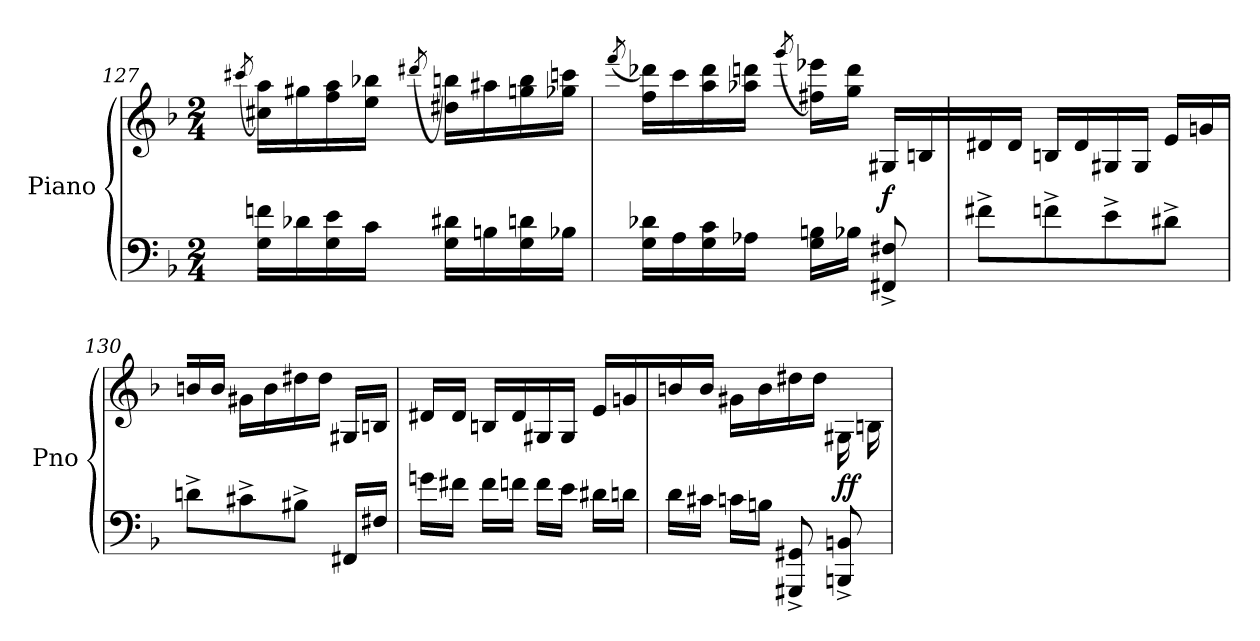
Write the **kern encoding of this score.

**kern	**kern	**dynam
*part1	*part1	*part1
*staff2	*staff1	*staff1/2
*I"Piano	*	*
*I'Pno	*	*
*clefF4	*clefG2	*
*k[b-]	*k[b-]	*
*M2/4	*M2/4	*
=127	=127	=127
.	(8qccc#X/	.
16G\ 16fn\LL	16cc#X\ 16aa\LL)	.
16d-X\	16gg#X\	.
16G\ 16e\	16ff\ 16aa\	.
16c\JJ	16ee\ 16bb-X\JJ	.
.	(8qddd#X/	.
16G\ 16d#X\LL	16dd#X\ 16bbn\LL)	.
16Bn\	16aa#X\	.
16G\ 16dn\	16ggn\ 16bb\	.
16B-X\JJ	16gg-X\ 16cccn\JJ	.
!!LO:LB:g=z
=128	=128	=128
.	(8qfff/	.
16G\ 16d-X\LL	16ff\ 16ddd-X\LL)	.
16A\	16ccc\	.
16G\ 16c\	16aa\ 16ddd-\	.
16A-X\JJ	16aa-X\ 16dddn\JJ	.
.	(8qggg/	.
16G\ 16Bn\LL	16ff#X\ 16eee-X\LL)	.
16B-X\JJ	16gg\ 16ddd\JJ	.
!	!	!LO:DY:b
8FF#X/^ 8F#X/^	16G#X/LL	f
.	16Bn/	.
=129	=129	=129
8f#X^\L	16d#X/	.
.	16d#/JJ	.
8fn^\	16Bn/LL	.
.	16d#/	.
8e^\	16G#X/	.
.	16G#/JJ	.
8d#X^\J	16e/LL	.
.	16gn/	.
=130	=130	=130
8dn^\L	16bn/	.
.	16b/JJ	.
8c#X^\	16g#X\LL	.
.	16b\	.
8B#X^\J	16dd#X\	.
.	16dd#\JJ	.
16FF#X/LL	16G#X/LL	.
16F#X/JJ	16Bn/JJ	.
!!LO:LB:g=z
=131	=131	=131
16gn\LL	16d#X/LL	.
16f#X\JJ	16d#/JJ	.
16f#\LL	16Bn/LL	.
16fn\JJ	16d#/	.
16f\LL	16G#X/	.
16e\JJ	16G#/JJ	.
16d#X\LL	16e/LL	.
16dn\JJ	16gn/	.
=132	=132	=132
16d\LL	16bn/	.
16c#X\JJ	16b/JJ	.
16cn\LL	16g#X\LL	.
16Bn\JJ	16b\	.
8GGG#X/^ 8GG#X/^L	16dd#X\	.
.	16dd#\JJ	.
!	!	!LO:DY:b
8BBBn/^ 8BBn/^	16G#X\LL	ff
.	16Bn\	.
=	=	=
*-	*-	*-
